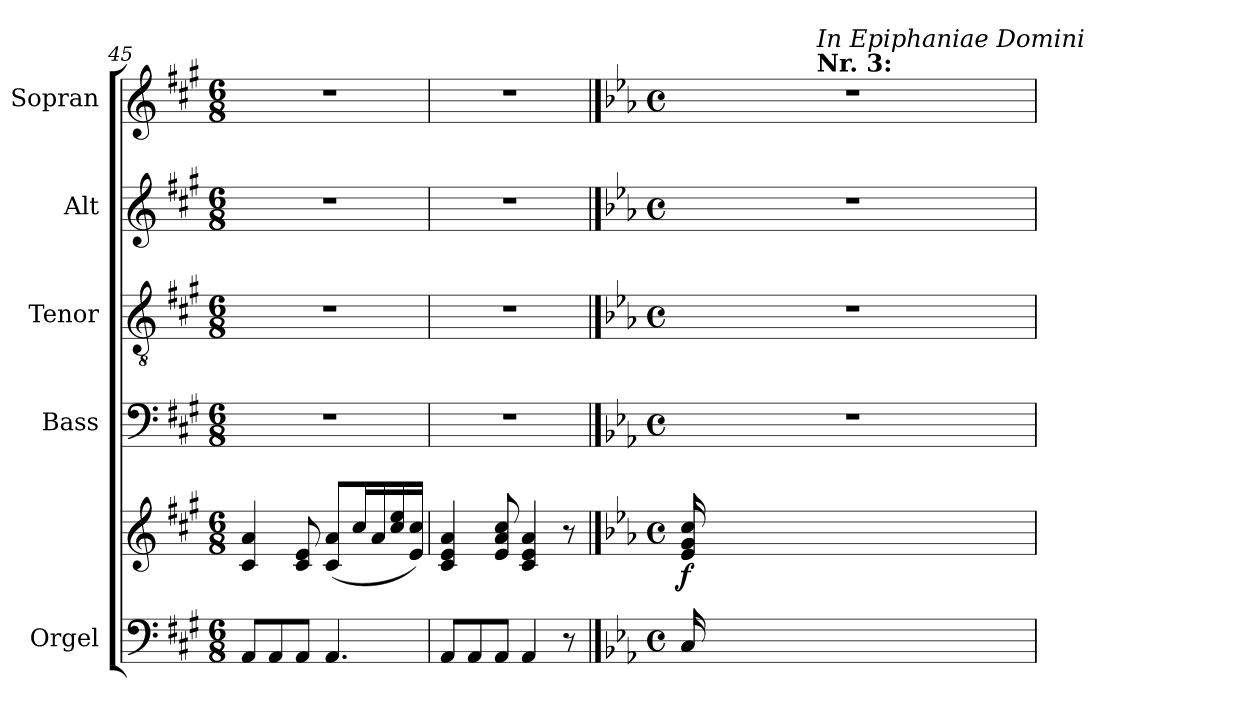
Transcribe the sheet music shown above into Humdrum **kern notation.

**kern	**kern	**dynam	**kern	**kern	**kern	**kern
*part5	*part5	*part5	*part4	*part3	*part2	*part1
*staff6	*staff5	*staff5/6	*staff4	*staff3	*staff2	*staff1
*I"Orgel	*	*	*I"Bass	*I"Tenor	*I"Alt	*I"Sopran
*I'Org.	*	*	*I'B.	*I'T.	*I'A.	*I'S.
*clefF4	*clefG2	*	*clefF4	*clefGv2	*clefG2	*clefG2
*k[f#c#g#]	*k[f#c#g#]	*	*k[f#c#g#]	*k[f#c#g#]	*k[f#c#g#]	*k[f#c#g#]
*A:	*A:	*	*A:	*A:	*A:	*A:
*M6/8	*M6/8	*	*M6/8	*M6/8	*M6/8	*M6/8
=45	=45	=45	=45	=45	=45	=45
8AA/L	4c#/ 4a/	.	2.r	2.r	2.r	2.r
8AA/	.	.	.	.	.	.
8AA/J	8c#/ 8e/	.	.	.	.	.
4.AA/	(<8c#/ 8a/L	.	.	.	.	.
.	16cc#/L	.	.	.	.	.
.	16a/	.	.	.	.	.
.	16cc#/ 16ee/	.	.	.	.	.
.	16e/ 16cc#/JJ)	.	.	.	.	.
=46	=46	=46	=46	=46	=46	=46
8AA/L	4c#/ 4e/ 4a/	.	2.r	2.r	2.r	2.r
8AA/	.	.	.	.	.	.
8AA/J	8e/ 8a/ 8cc#/	.	.	.	.	.
4AA/	4c#/ 4e/ 4a/	.	.	.	.	.
8r	8r	.	.	.	.	.
!!LO:LB:g=z
==47	==47	==47	==47	==47	==47	==47
*k[b-e-a-]	*k[b-e-a-]	*	*k[b-e-a-]	*k[b-e-a-]	*k[b-e-a-]	*k[b-e-a-]
*E-:	*E-:	*	*E-:	*E-:	*E-:	*E-:
*M4/4	*M4/4	*	*M4/4	*M4/4	*M4/4	*M4/4
*met(c)	*met(c)	*	*met(c)	*met(c)	*met(c)	*met(c)
!	!	!	!	!	!	!LO:TX:a:Bi:t=Recitativo allegro
!	!	!LO:DY:b	!	!	!	!
*	*	*	*	*	*	*^
16C/	16e-/ 16g/ 16cc/	f	1r	1r	1r	1r	2ryy
2...ryy	2...ryy	.	.	.	.	.	.
.	.	.	.	.	.	.	4ryy
.	.	.	.	.	.	.	16ryy
!	!	!	!	!	!	!	!LO:TX:a:B:t=Nr. 3&colon;
!	!	!	!	!	!	!	!LO:TX:a:i:t=In Epiphaniae Domini
.	.	.	.	.	.	.	8.ryy
*	*	*	*	*	*	*v	*v
=	=	=	=	=	=	=
*-	*-	*-	*-	*-	*-	*-
